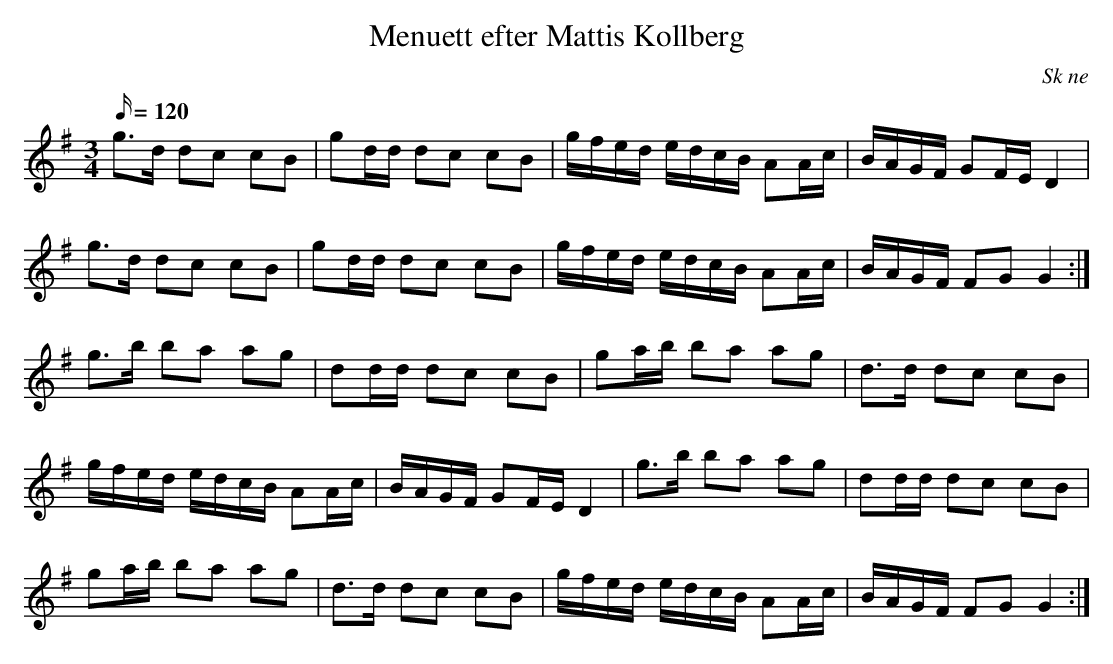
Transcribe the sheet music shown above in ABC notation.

X:1
T:Menuett efter Mattis Kollberg
M:3/4
L:1/16
O:Sk ne
Q:120
K:G
g3d d2c2 c2B2 | g2dd d2c2 c2B2 | gfed edcB A2Ac | BAGF G2FE D4 |
g3d d2c2 c2B2 | g2dd d2c2 c2B2 | gfed edcB A2Ac | BAGF F2G2 G4 :|
g3b b2a2 a2g2 | d2dd d2c2 c2B2 | g2ab b2a2 a2g2 | d3d d2c2 c2B2 |
gfed edcB A2Ac | BAGF G2FE D4 | g3b b2a2 a2g2 | d2dd d2c2 c2B2 |
g2ab b2a2 a2g2 | d3d d2c2 c2B2 | gfed edcB A2Ac | BAGF F2G2 G4 :|
